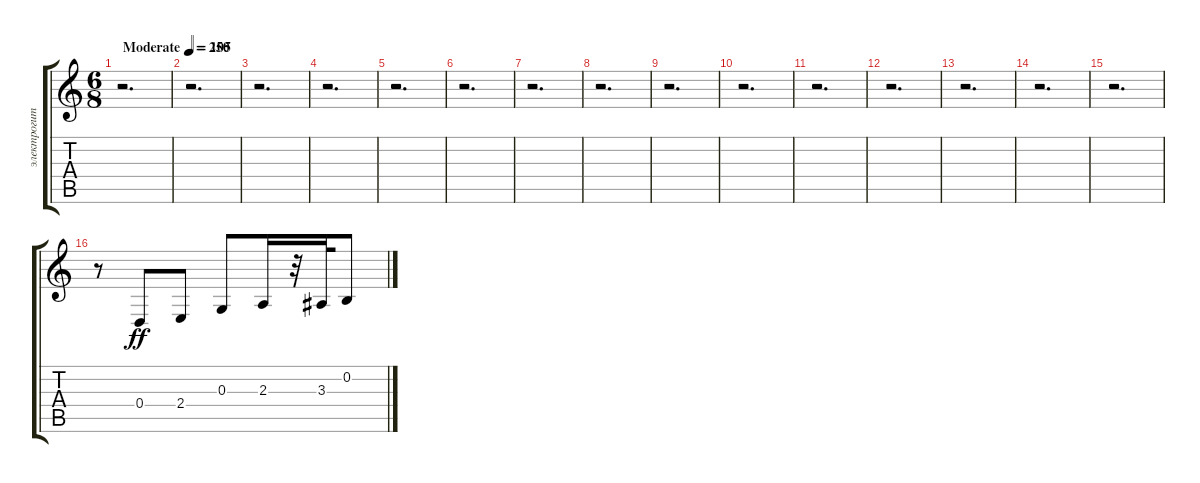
\track ("электрогитара" "электрогит") {instrument altosax}
\staff {score tabs}
\tuning (E4 B3 G3 D3 A2 E2) {hide}
\ts (6 8)
\tempo (250 "Moderate")
\clef g2
\ks c
r.2{d dy ff instrument altosax} |
\tempo 105
r.2{d} |
r.2{d} |
r.2{d} |
r.2{d} |
r.2{d} |
r.2{d} |
r.2{d} |
r.2{d} |
r.2{d} |
r.2{d} |
r.2{d} |
r.2{d} |
r.2{d} |
r.2{d} |
r.8 0.4.8 2.4.8 0.3.8 2.3.16 r.32 3.3.32 0.2.8
